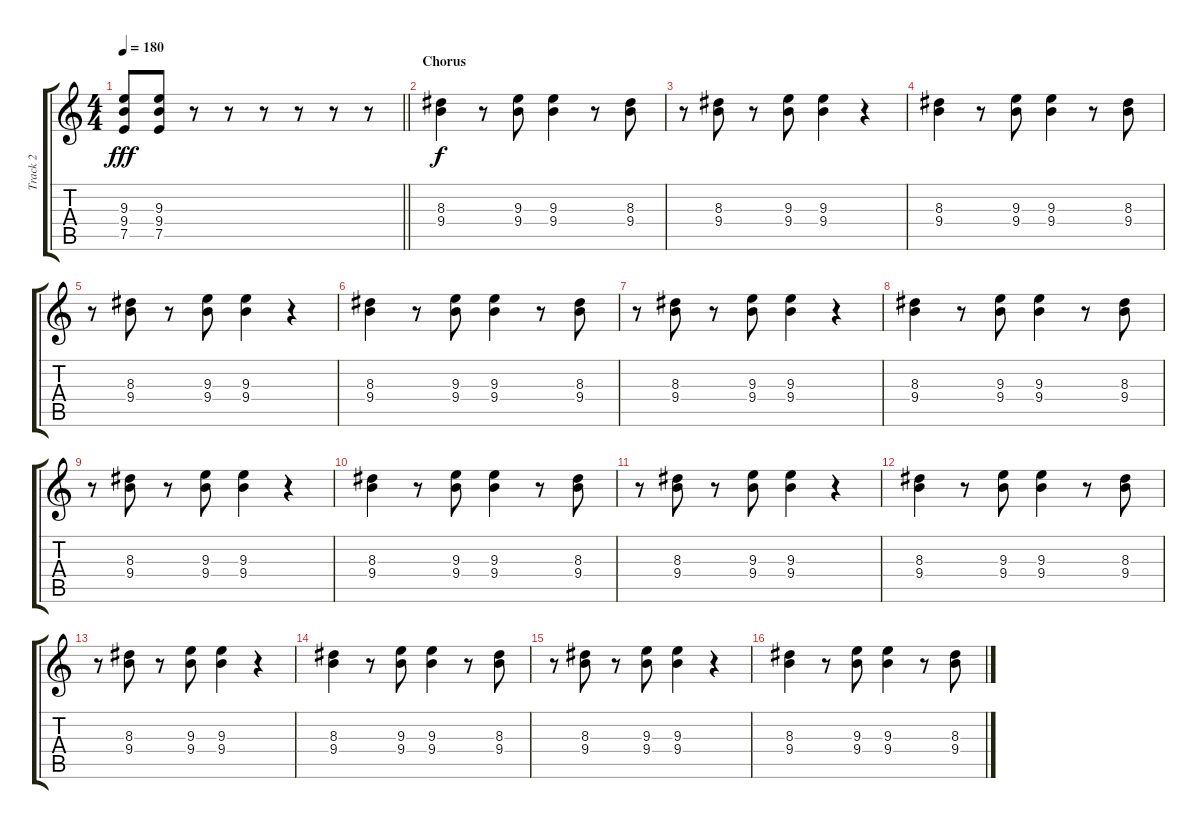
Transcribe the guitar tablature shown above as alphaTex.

\track ("Track 2" "Track 2") {instrument overdrivenguitar}
\staff {score tabs}
\tuning (E4 B3 G3 D3 A2 E2) {hide}
\ts (4 4)
\tempo 180
\clef g2
\barLineRight lightlight
\ks c
(9.3 9.4 7.5).8{dy fff} (9.3 9.4 7.5).8 r.8 r.8 r.8 r.8 r.8 r.8 |
\section ("" "Chorus")
(8.3 9.4).4{dy f} r.8 (9.3 9.4).8 (9.3 9.4).4 r.8 (8.3 9.4).8 |
r.8 (8.3 9.4).8 r.8 (9.3 9.4).8 (9.3 9.4).4 r.4 |
(8.3 9.4).4 r.8 (9.3 9.4).8 (9.3 9.4).4 r.8 (8.3 9.4).8 |
r.8 (8.3 9.4).8 r.8 (9.3 9.4).8 (9.3 9.4).4 r.4 |
(8.3 9.4).4 r.8 (9.3 9.4).8 (9.3 9.4).4 r.8 (8.3 9.4).8 |
r.8 (8.3 9.4).8 r.8 (9.3 9.4).8 (9.3 9.4).4 r.4 |
(8.3 9.4).4 r.8 (9.3 9.4).8 (9.3 9.4).4 r.8 (8.3 9.4).8 |
r.8 (8.3 9.4).8 r.8 (9.3 9.4).8 (9.3 9.4).4 r.4 |
(8.3 9.4).4 r.8 (9.3 9.4).8 (9.3 9.4).4 r.8 (8.3 9.4).8 |
r.8 (8.3 9.4).8 r.8 (9.3 9.4).8 (9.3 9.4).4 r.4 |
(8.3 9.4).4 r.8 (9.3 9.4).8 (9.3 9.4).4 r.8 (8.3 9.4).8 |
r.8 (8.3 9.4).8 r.8 (9.3 9.4).8 (9.3 9.4).4 r.4 |
(8.3 9.4).4 r.8 (9.3 9.4).8 (9.3 9.4).4 r.8 (8.3 9.4).8 |
r.8 (8.3 9.4).8 r.8 (9.3 9.4).8 (9.3 9.4).4 r.4 |
(8.3 9.4).4 r.8 (9.3 9.4).8 (9.3 9.4).4 r.8 (8.3 9.4).8
